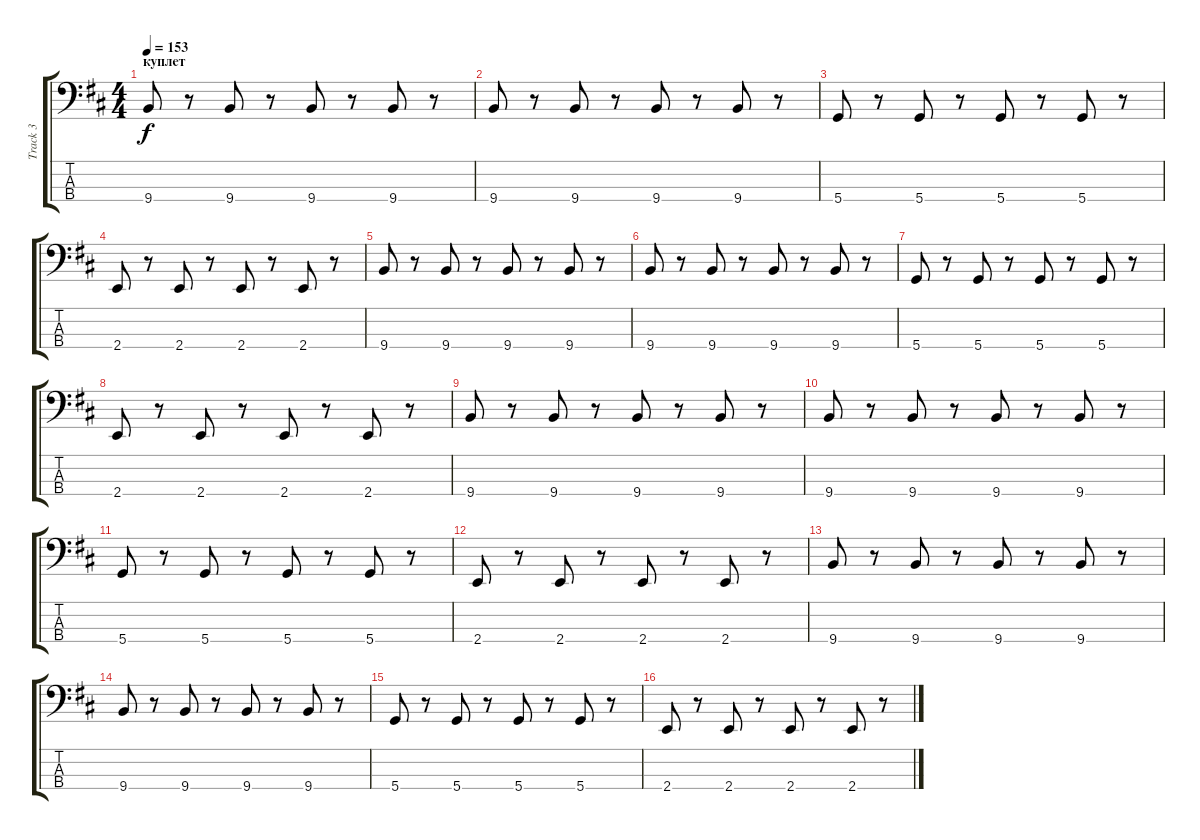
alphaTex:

\track ("Track 3" "Track 3") {instrument electricbasspick}
\staff {score tabs}
\tuning (G2 D2 A1 D1) {hide}
\ts (4 4)
\section ("" "куплет")
\tempo 153
\clef f4
\ks bminor
9.4.8{dy f} r.8 9.4.8 r.8 9.4.8 r.8 9.4.8 r.8 |
9.4.8 r.8 9.4.8 r.8 9.4.8 r.8 9.4.8 r.8 |
5.4.8 r.8 5.4.8 r.8 5.4.8 r.8 5.4.8 r.8 |
2.4.8 r.8 2.4.8 r.8 2.4.8 r.8 2.4.8 r.8 |
9.4.8 r.8 9.4.8 r.8 9.4.8 r.8 9.4.8 r.8 |
9.4.8 r.8 9.4.8 r.8 9.4.8 r.8 9.4.8 r.8 |
5.4.8 r.8 5.4.8 r.8 5.4.8 r.8 5.4.8 r.8 |
2.4.8 r.8 2.4.8 r.8 2.4.8 r.8 2.4.8 r.8 |
9.4.8 r.8 9.4.8 r.8 9.4.8 r.8 9.4.8 r.8 |
9.4.8 r.8 9.4.8 r.8 9.4.8 r.8 9.4.8 r.8 |
5.4.8 r.8 5.4.8 r.8 5.4.8 r.8 5.4.8 r.8 |
2.4.8 r.8 2.4.8 r.8 2.4.8 r.8 2.4.8 r.8 |
9.4.8 r.8 9.4.8 r.8 9.4.8 r.8 9.4.8 r.8 |
9.4.8 r.8 9.4.8 r.8 9.4.8 r.8 9.4.8 r.8 |
5.4.8 r.8 5.4.8 r.8 5.4.8 r.8 5.4.8 r.8 |
2.4.8 r.8 2.4.8 r.8 2.4.8 r.8 2.4.8 r.8
